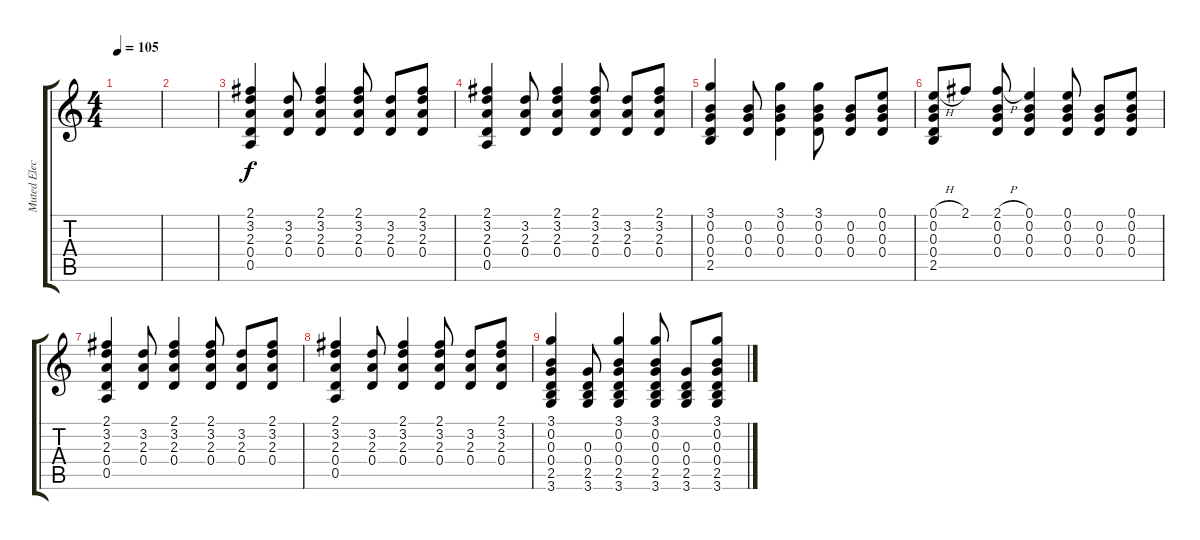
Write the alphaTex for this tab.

\track ("Muted Electric Guitar" "Muted Elec") {instrument electricguitarmuted}
\staff {score tabs}
\tuning (E4 B3 G3 D3 A2 E2) {hide}
\ts (4 4)
\tempo 105
\clef g2
\ks c
|
|
(2.1 3.2 2.3 0.4 0.5).4{dy f volume 8 instrument acousticguitarsteel} (3.2 2.3 0.4).8 (2.1 3.2 2.3 0.4).4 (2.1 3.2 2.3 0.4).8 (3.2 2.3 0.4).8 (2.1 3.2 2.3 0.4).8 |
(2.1 3.2 2.3 0.4 0.5).4{volume 8 instrument acousticguitarsteel} (3.2 2.3 0.4).8 (2.1 3.2 2.3 0.4).4 (2.1 3.2 2.3 0.4).8 (3.2 2.3 0.4).8 (2.1 3.2 2.3 0.4).8 |
(3.1 0.2 0.3 0.4 2.5).4{volume 8 instrument acousticguitarsteel} (0.2 0.3 0.4).8 (3.1 0.2 0.3 0.4).4 (3.1 0.2 0.3 0.4).8 (0.2 0.3 0.4).8 (0.1 0.2 0.3 0.4).8 |
(0.1{h} 0.2 0.3 0.4 2.5).8{volume 8 instrument acousticguitarsteel} 2.1.8 (2.1{h} 0.2 0.3 0.4).8 (0.1 0.2 0.3 0.4).4 (0.1 0.2 0.3 0.4).8 (0.2 0.3 0.4).8 (0.1 0.2 0.3 0.4).8 |
(2.1 3.2 2.3 0.4 0.5).4{volume 8 instrument acousticguitarsteel} (3.2 2.3 0.4).8 (2.1 3.2 2.3 0.4).4 (2.1 3.2 2.3 0.4).8 (3.2 2.3 0.4).8 (2.1 3.2 2.3 0.4).8 |
(2.1 3.2 2.3 0.4 0.5).4{volume 8 instrument acousticguitarsteel} (3.2 2.3 0.4).8 (2.1 3.2 2.3 0.4).4 (2.1 3.2 2.3 0.4).8 (3.2 2.3 0.4).8 (2.1 3.2 2.3 0.4).8 |
(3.1 0.2 0.3 0.4 2.5 3.6).4{volume 8 balance 8 instrument acousticguitarsteel} (0.3 0.4 2.5 3.6).8 (3.1 0.2 0.3 0.4 2.5 3.6).4 (3.1 0.2 0.3 0.4 2.5 3.6).8 (0.3 0.4 2.5 3.6).8 (3.1 0.2 0.3 0.4 2.5 3.6).8
